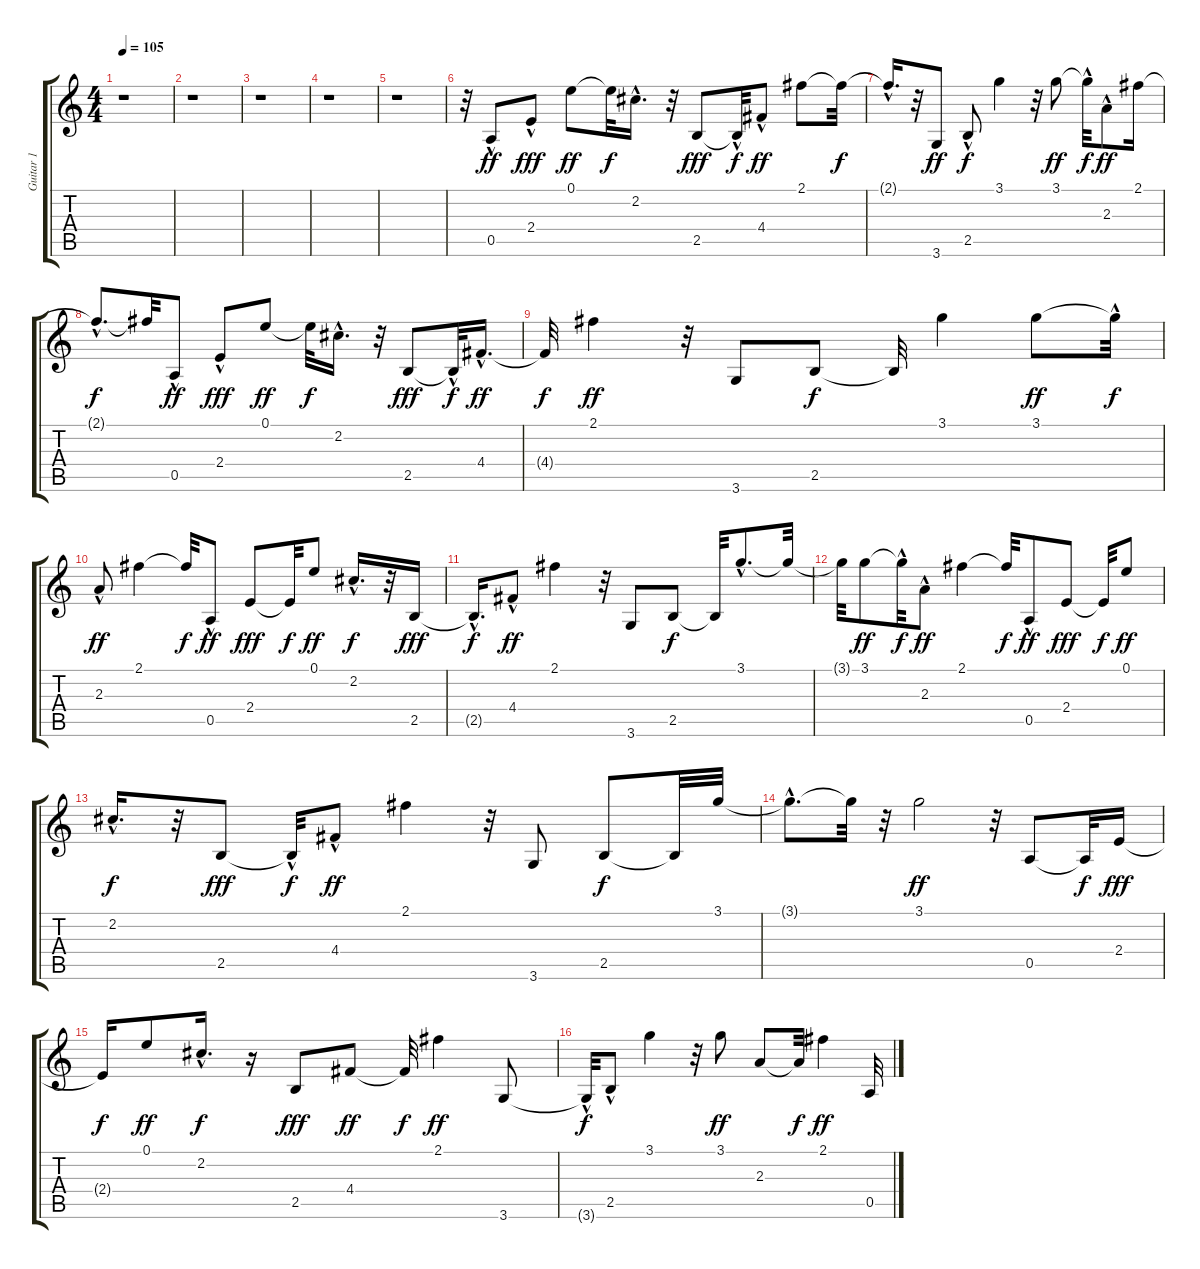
\track ("Guitar 1" "Guitar 1") {instrument acousticguitarsteel}
\staff {score tabs}
\tuning (E4 B3 G3 D3 A2 E2) {hide}
\ts (4 4)
\tempo 105
\clef g2
\ks c
r.1{dy f} |
r.1 |
r.1 |
r.1 |
r.1 |
r.32 0.5{hac}.8{dy ff} 2.4{hac}.8{dy fff} 0.1.8{dy ff} 0.1{t}.32{dy f} 2.2{hac}.16{d} r.32 2.5.8{dy fff} 2.5{hac t}.32{dy f} 4.4{hac}.8{dy ff} 2.1.8 2.1{t}.32{dy f} |
2.1{hac t}.16{d} r.32 3.6.8{dy ff} 2.5{hac}.8{dy f} 3.1.4 r.32 3.1.8{dy ff} 3.1{hac t}.32{dy f} 2.3{hac}.8{dy ff} 2.1.16 |
2.1{hac t}.8{d dy f} 2.1{t}.32 0.5{hac}.8{dy ff} 2.4{hac}.8{dy fff} 0.1.8{dy ff} 0.1{t}.32{dy f} 2.2{hac}.16{d} r.32 2.5.8{dy fff} 2.5{hac t}.32{dy f} 4.4{hac}.16{d dy ff} |
4.4{t}.32{dy f} 2.1.4{dy ff} r.32 3.6.8 2.5.8{dy f} 2.5{t}.32 3.1.4 3.1.8{dy ff} 3.1{hac t}.32{dy f} |
2.3{hac}.8{dy ff} 2.1.4 2.1{t}.32{dy f} 0.5{hac}.8{dy ff} 2.4.8{dy fff} 2.4{t}.32{dy f} 0.1.8{dy ff} 2.2{hac}.16{d dy f} r.32 2.5.16{dy fff} |
2.5{hac t}.16{d dy f} 4.4{hac}.8{dy ff} 2.1.4 r.32 3.6.8 2.5.8{dy f} 2.5{t}.32 3.1{hac}.8{d} 3.1{t}.32 |
3.1{t}.32 3.1.8{dy ff} 3.1{hac t}.32{dy f} 2.3{hac}.8{dy ff} 2.1.4 2.1{t}.32{dy f} 0.5{hac}.8{dy ff} 2.4.8{dy fff} 2.4{t}.32{dy f} 0.1.8{dy ff} |
2.2{hac}.16{d dy f} r.32 2.5.8{dy fff} 2.5{hac t}.32{dy f} 4.4{hac}.8{dy ff} 2.1.4 r.32 3.6.8 2.5.8{dy f} 2.5{t}.32 3.1.32 |
3.1{hac t}.8{d} 3.1{t}.32 r.32 3.1.2{dy ff} r.32 0.5.8 0.5{t}.32{dy f} 2.4.16{dy fff} |
2.4{t}.16{dy f} 0.1.8{dy ff} 2.2{hac}.16{d dy f} r.16 2.5.8{dy fff} 4.4.8{dy ff} 4.4{t}.32{dy f} 2.1.4{dy ff} 3.6.8 |
3.6{hac t}.32{dy f} 2.5{hac}.8 3.1.4 r.32 3.1.8{dy ff} 2.3.8 2.3{t}.32{dy f} 2.1.4{dy ff} 0.5.32
